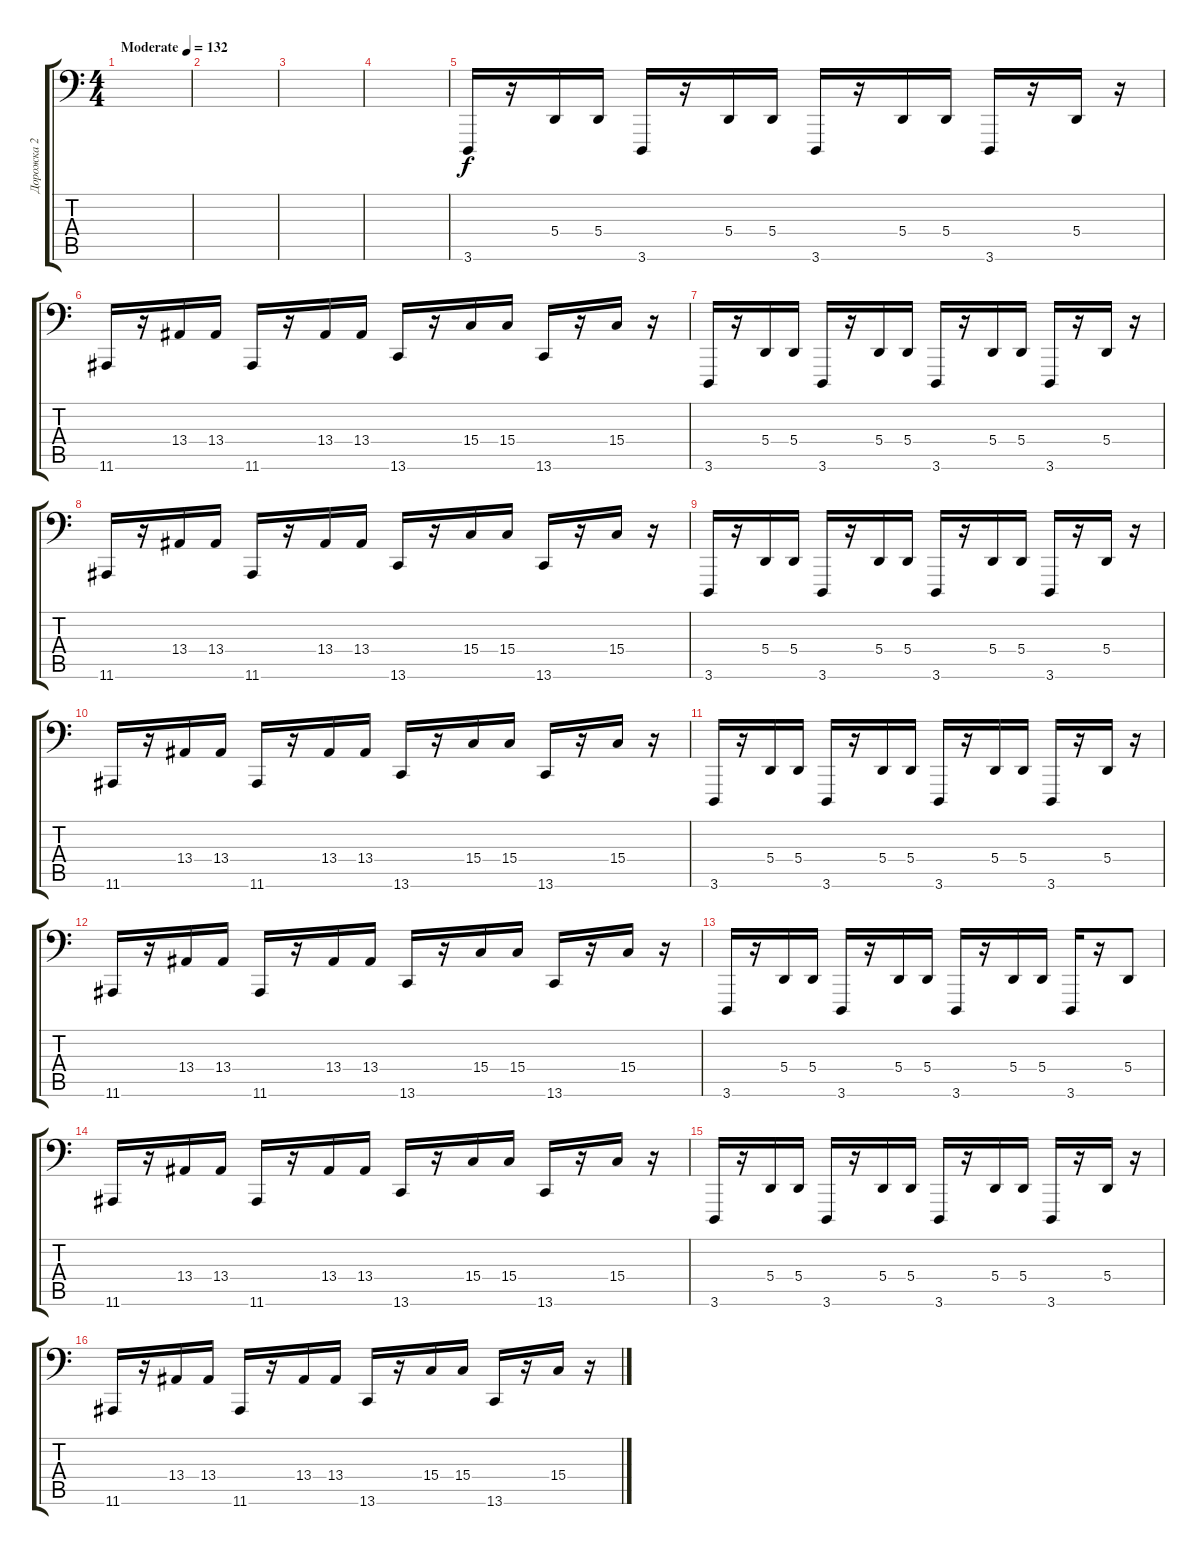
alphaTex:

\track ("Дорожка 2" "Дорожка 2") {instrument lead8bassandlead}
\staff {score tabs}
\tuning (C3 G2 D2 A1 E1 B0) {hide}
\ts (4 4)
\tempo (132 "Moderate")
\clef f4
\ks c
|
|
|
|
3.6.16 r.16 5.4.16 5.4.16 3.6.16 r.16 5.4.16 5.4.16 3.6.16 r.16 5.4.16 5.4.16 3.6.16 r.16 5.4.16 r.16 |
11.6.16 r.16 13.4.16 13.4.16 11.6.16 r.16 13.4.16 13.4.16 13.6.16 r.16 15.4.16 15.4.16 13.6.16 r.16 15.4.16 r.16 |
3.6.16 r.16 5.4.16 5.4.16 3.6.16 r.16 5.4.16 5.4.16 3.6.16 r.16 5.4.16 5.4.16 3.6.16 r.16 5.4.16 r.16 |
11.6.16 r.16 13.4.16 13.4.16 11.6.16 r.16 13.4.16 13.4.16 13.6.16 r.16 15.4.16 15.4.16 13.6.16 r.16 15.4.16 r.16 |
3.6.16 r.16 5.4.16 5.4.16 3.6.16 r.16 5.4.16 5.4.16 3.6.16 r.16 5.4.16 5.4.16 3.6.16 r.16 5.4.16 r.16 |
11.6.16 r.16 13.4.16 13.4.16 11.6.16 r.16 13.4.16 13.4.16 13.6.16 r.16 15.4.16 15.4.16 13.6.16 r.16 15.4.16 r.16 |
3.6.16 r.16 5.4.16 5.4.16 3.6.16 r.16 5.4.16 5.4.16 3.6.16 r.16 5.4.16 5.4.16 3.6.16 r.16 5.4.16 r.16 |
11.6.16 r.16 13.4.16 13.4.16 11.6.16 r.16 13.4.16 13.4.16 13.6.16 r.16 15.4.16 15.4.16 13.6.16 r.16 15.4.16 r.16 |
3.6.16 r.16 5.4.16 5.4.16 3.6.16 r.16 5.4.16 5.4.16 3.6.16 r.16 5.4.16 5.4.16 3.6.16 r.16 5.4.8 |
11.6.16 r.16 13.4.16 13.4.16 11.6.16 r.16 13.4.16 13.4.16 13.6.16 r.16 15.4.16 15.4.16 13.6.16 r.16 15.4.16 r.16 |
3.6.16 r.16 5.4.16 5.4.16 3.6.16 r.16 5.4.16 5.4.16 3.6.16 r.16 5.4.16 5.4.16 3.6.16 r.16 5.4.16 r.16 |
11.6.16 r.16 13.4.16 13.4.16 11.6.16 r.16 13.4.16 13.4.16 13.6.16 r.16 15.4.16 15.4.16 13.6.16 r.16 15.4.16 r.16
